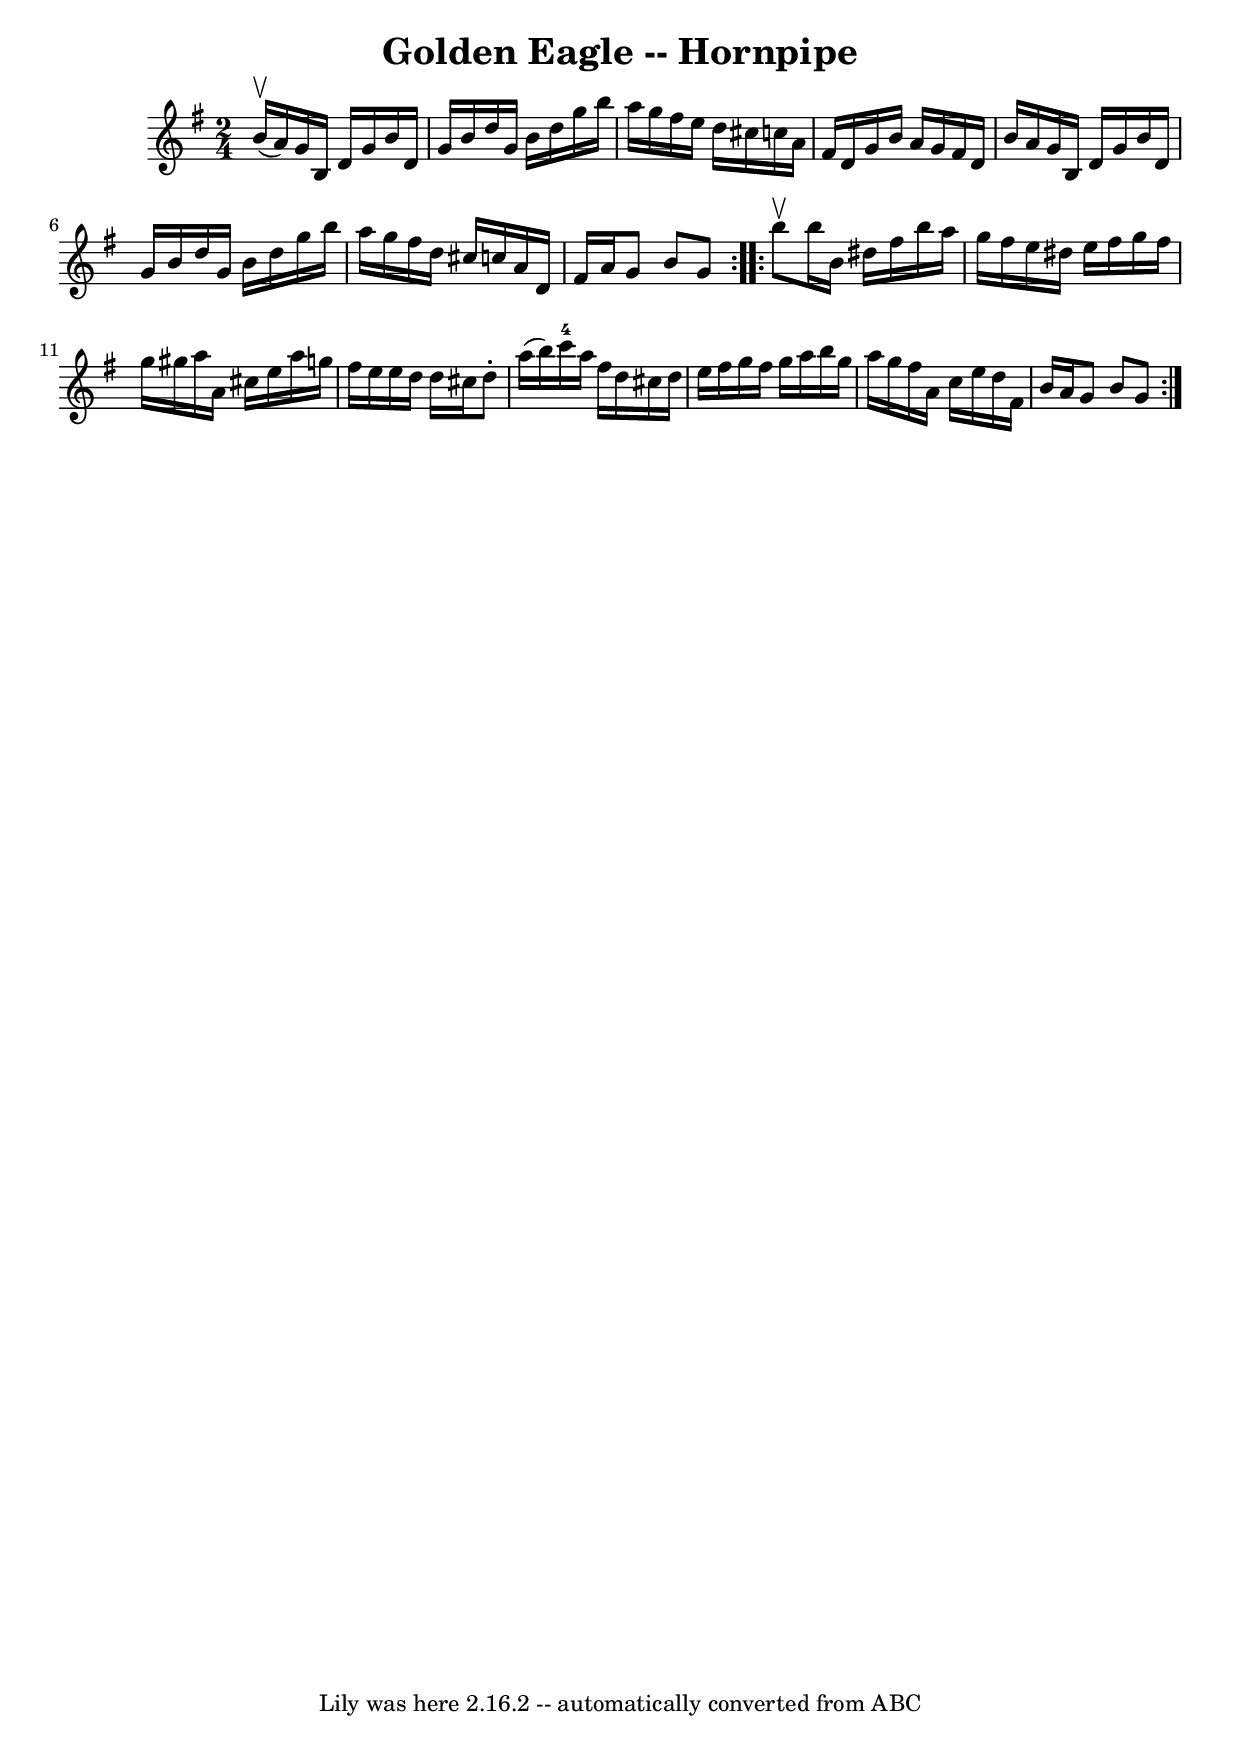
\version "2.16.2"
\include "Mammoth.ily"
\header {
  %% book = "Cole's 1000 Fiddle Tunes"
 crossRefNumber = "1"
 footnotes = ""
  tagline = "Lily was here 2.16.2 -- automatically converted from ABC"
  title = "Golden Eagle -- Hornpipe"

}
voicedefault =  {



  \repeat volta 2 {

    \time 2/4 
    \key g \major b'16 (^\upbow a'16)  |
 g'16 b16 d'16 g'16 b'16 d'16 g'16 b'16   |
 d''16 g'16 b'16 d''16 g''16 b''16 a''16 g''16   |
 fis''16 e''16 d''16 cis''16 c''!16 a'16 fis'16 d'16   |
 g'16 b'16 a'16 g'16 fis'16 d'16 b'16 a'16   |
 g'16 b16 d'16 g'16 b'16 d'16 g'16 b'16   |
 d''16 g'16 b'16 d''16 g''16 b''16 a''16 g''16   |
 fis''16 d''16 cis''16 c''!16 a'16 d'16 fis'16 a'16   |
 g'8 b'8    
 g'8  
  }     
  \repeat volta 2 { b''8^\upbow  |
 b''16 b'16 dis''16 fis''16 b''16 a''16 g''16 fis''16   |
 e''16 dis''16 e''16 fis''16 g''16 fis''16 g''16 gis''16   |
 a''16 a'16 cis''16 e''16 a''16 g''16 fis''16 e''16   |
 e''16 d''16 d''16 cis''16 d''8-. a''16 (b''16)  |
 c'''16-4 a''16 fis''16 d''16 cis''16 d''16 e''16 fis''16   |
 g''16 fis''16 g''16 a''16 b''16 g''16 a''16 g''16   |
 fis''16 a'16 c''16 e''16 d''16 fis'16 b'16 a'16   |
 g'8 b'8 g'8  
  }   

}

\score{
  <<

    \context Staff="default"
    {
      \voicedefault 
      
    }

  >>
  \layout {
    
  }
  \midi {
  }

}
